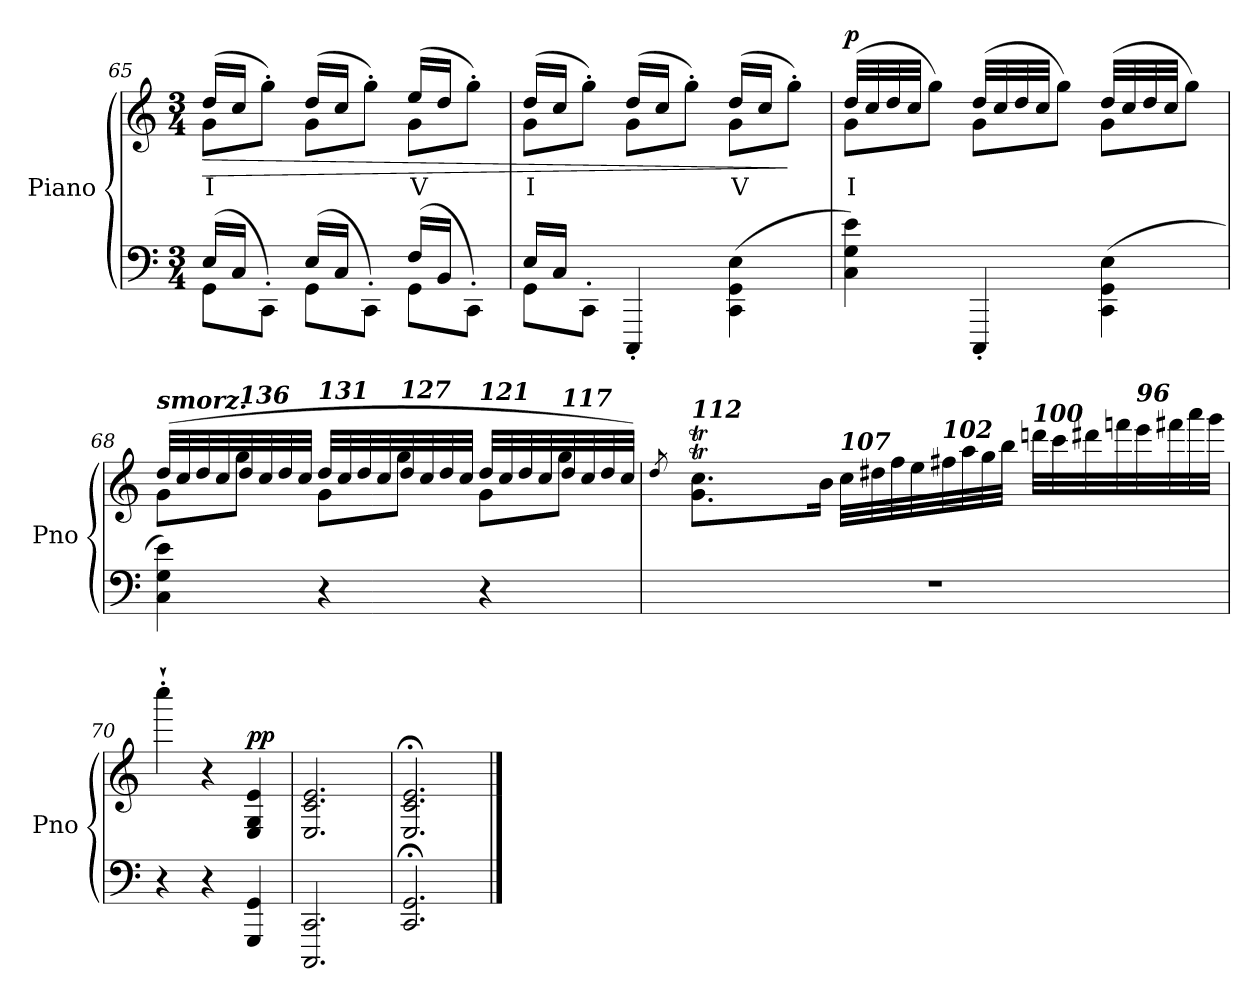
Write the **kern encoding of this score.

**kern	**kern	**text	**dynam
*part2	*part1	*part1	*part1
*staff2	*staff1	*staff1	*staff1
*I"Piano	*I"Piano	*	*
*I'Pno	*I'Pno	*	*
!!LO:LB:g=z
*clefF4	*clefG2	*	*
*k[]	*k[]	*	*
*M3/4	*M3/4	*	*
=65	=65	=65	=65
*^	*	*	*
!	!	!	!	!LO:HP:b
*	*	*^	*	*
!	!	!	!	!LO:LY:b	!
(>16E/LL	8GG\L	(>16dd/LL	8g\L	I	>
16C/JJ	.	16cc/JJ	.	.	.
8ryy	8CC'\J)	8ryy	8gg'\J)	.	.
(>16E/LL	8GG\L	(>16dd/LL	8g\L	.	.
16C/JJ	.	16cc/JJ	.	.	.
8ryy	8CC'\J)	8ryy	8gg'\J)	.	.
!	!	!	!	!LO:LY:b	!
(>16F/LL	8GG\L	(>16ee/LL	8g\L	V	.
16BB/JJ	.	16dd/JJ	.	.	.
8ryy	8CC'\J)	8ryy	8gg'\J)	.	.
=66	=66	=66	=66	=66	=66
!	!	!	!	!LO:LY:b	!
*	*	*	*^	*	*
16E/LL	8GG\L	(>16dd/LL	8g\L	4ryy	I	.
16C/JJ	.	16cc/JJ	.	.	.	.
8ryy	8CC'\J	8ryy	8gg'\J)	.	.	.
4CCC'/	2ryy	(>16dd/LL	8g\L	2ryy	.	.
.	.	16cc/JJ	.	.	.	.
.	.	8ryy	8gg'\J)	.	.	.
!	!	!	!	!	!LO:LY:b	!
(>4CC\ 4GG\ 4E\	.	(>16dd/LL	8g\L	.	V	.
.	.	16cc/JJ	.	.	.	.
.	.	8ryy	8gg'\J)	.	.	]
*v	*v	*	*	*	*	*
*	*	*v	*v	*	*
=67	=67	=67	=67	=67
!	!	!	!LO:LY:b	!LO:DY:b
4C\ 4G\ 4e\)	(>32dd/LLL	8g\L	I	p
.	32cc/	.	.	.
.	32dd/	.	.	.
.	32cc/JJJ	.	.	.
.	8ryy	8gg\J)	.	.
4CCC'/	(>32dd/LLL	8g\L	.	.
.	32cc/	.	.	.
.	32dd/	.	.	.
.	32cc/JJJ	.	.	.
.	8ryy	8gg\J)	.	.
(>4CC\ 4GG\ 4E\	(>32dd/LLL	8g\L	.	.
.	32cc/	.	.	.
.	32dd/	.	.	.
.	32cc/JJJ	.	.	.
.	8ryy	8gg\J)	.	.
!!LO:LB:g=z	!!
=68	=68	=68	=68	=68
!	!LO:TX:a:Bi:t=smorz.	!	!	!
4C\ 4G\ 4e\)	(>32dd/LLL	8g\L	.	.
.	32cc/	.	.	.
.	32dd/	.	.	.
.	32cc/	.	.	.
!	!LO:TX:a:Bi:t=136	!	!	!
.	32dd/	8gg\J	.	.
.	32cc/	.	.	.
.	32dd/	.	.	.
.	32cc/JJJ	.	.	.
!	!LO:TX:a:Bi:t=131	!	!	!
4r	32dd/LLL	8g\L	.	.
.	32cc/	.	.	.
.	32dd/	.	.	.
.	32cc/	.	.	.
!	!LO:TX:a:Bi:t=127	!	!	!
.	32dd/	8gg\J	.	.
.	32cc/	.	.	.
.	32dd/	.	.	.
.	32cc/JJJ	.	.	.
!	!LO:TX:a:Bi:t=121	!	!	!
4r	32dd/LLL	8g\L	.	.
.	32cc/	.	.	.
.	32dd/	.	.	.
.	32cc/	.	.	.
!	!LO:TX:a:Bi:t=117	!	!	!
.	32dd/	8gg\J	.	.
.	32cc/	.	.	.
.	32dd/	.	.	.
.	32cc/JJJ)	.	.	.
!!LO:LB:g=z	!!
=69	=69	=69	=69	=69
.	8qdd/	.	.	.
*^	*	*	*	*
!	!	!LO:TX:a:Bi:t=112	!	!	!
8.ryy	2.r	8.g\T 8.cc\TL	32ddnyy	.	.
.	.	.	32ccyy	.	.
.	.	.	32ddyy	.	.
.	.	.	32ccyy	.	.
.	.	.	32ddyy	.	.
.	.	.	32ccyy	.	.
2ryy	.	16b\Jk	2ryy	.	.
!	!	!LO:TX:a:Bi:t=107	!	!	!
.	.	32cc\LLL	.	.	.
.	.	32dd#X\	.	.	.
.	.	32ff\	.	.	.
.	.	32ee\	.	.	.
!	!	!LO:TX:a:Bi:t=102	!	!	!
.	.	32ff#X\	.	.	.
.	.	32aa\	.	.	.
.	.	32gg\	.	.	.
.	.	32bb\JJJ	.	.	.
!	!	!LO:TX:a:Bi:t=100	!	!	!
.	.	32dddn\LLL	.	.	.
.	.	32ccc\	.	.	.
.	.	32ddd#X\	.	.	.
.	.	32fffn\	.	.	.
!	!	!LO:TX:a:Bi:t=96	!	!	!
.	.	32eee\	.	.	.
.	.	32fff#X\	.	.	.
16ryy	.	32aaa\	16ryy	.	.
.	.	32ggg\JJJ	.	.	.
*v	*v	*	*	*	*
*	*v	*v	*	*
!!LO:PB:g=z
=70	=70	=70	=70
4r	4cccc'`\	.	.
4r	4r	.	.
!	!	!	!LO:DY:b
4GGG/ 4GG/	4E/ 4G/ 4e/	.	pp
=71	=71	=71	=71
2.CCC/ 2.CC/	2.E/ 2.c/ 2.e/	.	.
=72	=72	=72	=72
2.CC/;< 2.GG/;<	2.E/;< 2.c/;< 2.e/;<	.	.
==	==	==	==
*-	*-	*-	*-
